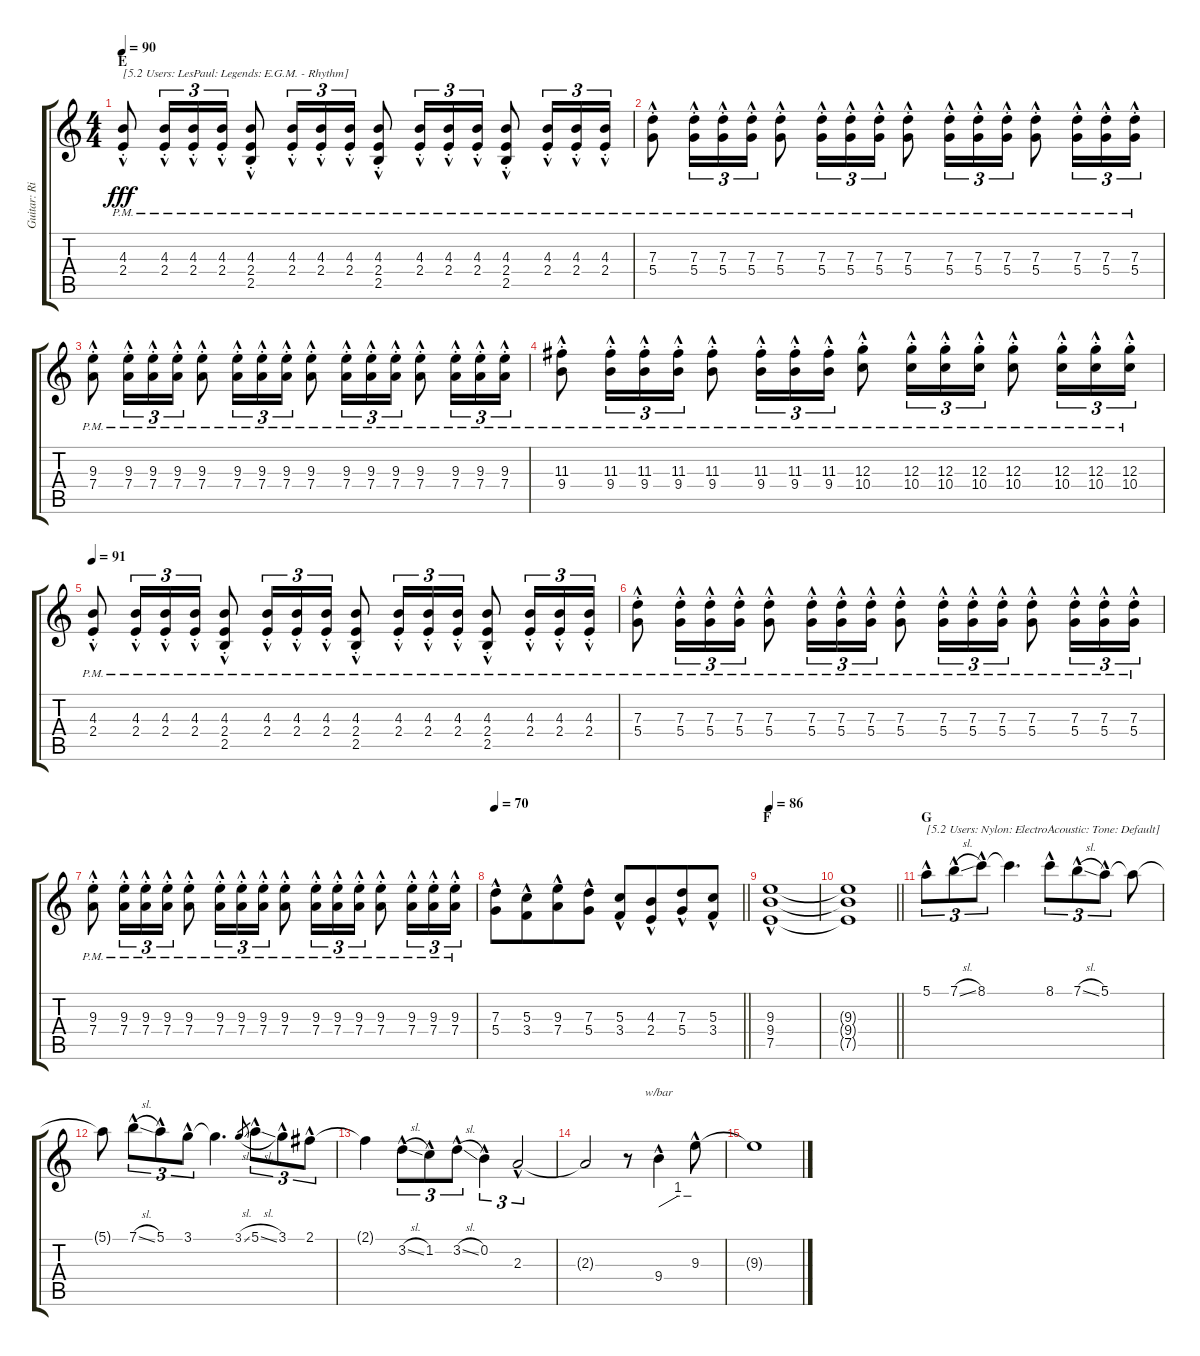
\track ("Guitar: Rik" "Guitar: Ri") {instrument electricguitarclean}
\staff {score tabs}
\tuning (E4 B3 G3 D3 A2 E2) {hide}
\ts (4 4)
\section ("" "E")
\tempo 90
\clef g2
\ks c
(4.3{hac pm st} 2.4{hac pm st}).8{txt "[5.2 Users: LesPaul: Legends: E.G.M. - Rhythm]" dy fff volume 16 instrument distortionguitar} (4.3{hac pm st} 2.4{hac pm st}).16{tu (3 2)} (4.3{hac pm st} 2.4{hac pm st}).16{tu (3 2)} (4.3{hac pm st} 2.4{hac pm st}).16{tu (3 2)} (4.3{hac pm st} 2.4{hac pm st} 2.5{hac pm st}).8 (4.3{hac pm st} 2.4{hac pm st}).16{tu (3 2)} (4.3{hac pm st} 2.4{hac pm st}).16{tu (3 2)} (4.3{hac pm st} 2.4{hac pm st}).16{tu (3 2)} (4.3{hac pm st} 2.4{hac pm st} 2.5{hac pm st}).8 (4.3{hac pm st} 2.4{hac pm st}).16{tu (3 2)} (4.3{hac pm st} 2.4{hac pm st}).16{tu (3 2)} (4.3{hac pm st} 2.4{hac pm st}).16{tu (3 2)} (4.3{hac pm st} 2.4{hac pm st} 2.5{hac pm st}).8 (4.3{hac pm st} 2.4{hac pm st}).16{tu (3 2)} (4.3{hac pm st} 2.4{hac pm st}).16{tu (3 2)} (4.3{hac pm st} 2.4{hac pm st}).16{tu (3 2)} |
(7.3{hac pm st} 5.4{hac pm st}).8 (7.3{hac pm st} 5.4{hac pm st}).16{tu (3 2)} (7.3{hac pm st} 5.4{hac pm st}).16{tu (3 2)} (7.3{hac pm st} 5.4{hac pm st}).16{tu (3 2)} (7.3{hac pm st} 5.4{hac pm st}).8 (7.3{hac pm st} 5.4{hac pm st}).16{tu (3 2)} (7.3{hac pm st} 5.4{hac pm st}).16{tu (3 2)} (7.3{hac pm st} 5.4{hac pm st}).16{tu (3 2)} (7.3{hac pm st} 5.4{hac pm st}).8 (7.3{hac pm st} 5.4{hac pm st}).16{tu (3 2)} (7.3{hac pm st} 5.4{hac pm st}).16{tu (3 2)} (7.3{hac pm st} 5.4{hac pm st}).16{tu (3 2)} (7.3{hac pm st} 5.4{hac pm st}).8 (7.3{hac pm st} 5.4{hac pm st}).16{tu (3 2)} (7.3{hac pm st} 5.4{hac pm st}).16{tu (3 2)} (7.3{hac pm st} 5.4{hac pm st}).16{tu (3 2)} |
(9.3{hac pm st} 7.4{hac pm st}).8 (9.3{hac pm st} 7.4{hac pm st}).16{tu (3 2)} (9.3{hac pm st} 7.4{hac pm st}).16{tu (3 2)} (9.3{hac pm st} 7.4{hac pm st}).16{tu (3 2)} (9.3{hac pm st} 7.4{hac pm st}).8 (9.3{hac pm st} 7.4{hac pm st}).16{tu (3 2)} (9.3{hac pm st} 7.4{hac pm st}).16{tu (3 2)} (9.3{hac pm st} 7.4{hac pm st}).16{tu (3 2)} (9.3{hac pm st} 7.4{hac pm st}).8 (9.3{hac pm st} 7.4{hac pm st}).16{tu (3 2)} (9.3{hac pm st} 7.4{hac pm st}).16{tu (3 2)} (9.3{hac pm st} 7.4{hac pm st}).16{tu (3 2)} (9.3{hac pm st} 7.4{hac pm st}).8 (9.3{hac pm st} 7.4{hac pm st}).16{tu (3 2)} (9.3{hac pm st} 7.4{hac pm st}).16{tu (3 2)} (9.3{hac pm st} 7.4{hac pm st}).16{tu (3 2)} |
(11.3{hac pm st} 9.4{hac pm st}).8 (11.3{hac pm st} 9.4{hac pm st}).16{tu (3 2)} (11.3{hac pm st} 9.4{hac pm st}).16{tu (3 2)} (11.3{hac pm st} 9.4{hac pm st}).16{tu (3 2)} (11.3{hac pm st} 9.4{hac pm st}).8 (11.3{hac pm st} 9.4{hac pm st}).16{tu (3 2)} (11.3{hac pm st} 9.4{hac pm st}).16{tu (3 2)} (11.3{hac pm st} 9.4{hac pm st}).16{tu (3 2)} (12.3{hac pm st} 10.4{hac pm st}).8 (12.3{hac pm st} 10.4{hac pm st}).16{tu (3 2)} (12.3{hac pm st} 10.4{hac pm st}).16{tu (3 2)} (12.3{hac pm st} 10.4{hac pm st}).16{tu (3 2)} (12.3{hac pm st} 10.4{hac pm st}).8 (12.3{hac pm st} 10.4{hac pm st}).16{tu (3 2)} (12.3{hac pm st} 10.4{hac pm st}).16{tu (3 2)} (12.3{hac pm st} 10.4{hac pm st}).16{tu (3 2)} |
\tempo 91
(4.3{hac pm st} 2.4{hac pm st}).8 (4.3{hac pm st} 2.4{hac pm st}).16{tu (3 2)} (4.3{hac pm st} 2.4{hac pm st}).16{tu (3 2)} (4.3{hac pm st} 2.4{hac pm st}).16{tu (3 2)} (4.3{hac pm st} 2.4{hac pm st} 2.5{hac pm st}).8 (4.3{hac pm st} 2.4{hac pm st}).16{tu (3 2)} (4.3{hac pm st} 2.4{hac pm st}).16{tu (3 2)} (4.3{hac pm st} 2.4{hac pm st}).16{tu (3 2)} (4.3{hac pm st} 2.4{hac pm st} 2.5{hac pm st}).8 (4.3{hac pm st} 2.4{hac pm st}).16{tu (3 2)} (4.3{hac pm st} 2.4{hac pm st}).16{tu (3 2)} (4.3{hac pm st} 2.4{hac pm st}).16{tu (3 2)} (4.3{hac pm st} 2.4{hac pm st} 2.5{hac pm st}).8 (4.3{hac pm st} 2.4{hac pm st}).16{tu (3 2)} (4.3{hac pm st} 2.4{hac pm st}).16{tu (3 2)} (4.3{hac pm st} 2.4{hac pm st}).16{tu (3 2)} |
(7.3{hac pm st} 5.4{hac pm st}).8 (7.3{hac pm st} 5.4{hac pm st}).16{tu (3 2)} (7.3{hac pm st} 5.4{hac pm st}).16{tu (3 2)} (7.3{hac pm st} 5.4{hac pm st}).16{tu (3 2)} (7.3{hac pm st} 5.4{hac pm st}).8 (7.3{hac pm st} 5.4{hac pm st}).16{tu (3 2)} (7.3{hac pm st} 5.4{hac pm st}).16{tu (3 2)} (7.3{hac pm st} 5.4{hac pm st}).16{tu (3 2)} (7.3{hac pm st} 5.4{hac pm st}).8 (7.3{hac pm st} 5.4{hac pm st}).16{tu (3 2)} (7.3{hac pm st} 5.4{hac pm st}).16{tu (3 2)} (7.3{hac pm st} 5.4{hac pm st}).16{tu (3 2)} (7.3{hac pm st} 5.4{hac pm st}).8 (7.3{hac pm st} 5.4{hac pm st}).16{tu (3 2)} (7.3{hac pm st} 5.4{hac pm st}).16{tu (3 2)} (7.3{hac pm st} 5.4{hac pm st}).16{tu (3 2)} |
(9.3{hac pm st} 7.4{hac pm st}).8 (9.3{hac pm st} 7.4{hac pm st}).16{tu (3 2)} (9.3{hac pm st} 7.4{hac pm st}).16{tu (3 2)} (9.3{hac pm st} 7.4{hac pm st}).16{tu (3 2)} (9.3{hac pm st} 7.4{hac pm st}).8 (9.3{hac pm st} 7.4{hac pm st}).16{tu (3 2)} (9.3{hac pm st} 7.4{hac pm st}).16{tu (3 2)} (9.3{hac pm st} 7.4{hac pm st}).16{tu (3 2)} (9.3{hac pm st} 7.4{hac pm st}).8 (9.3{hac pm st} 7.4{hac pm st}).16{tu (3 2)} (9.3{hac pm st} 7.4{hac pm st}).16{tu (3 2)} (9.3{hac pm st} 7.4{hac pm st}).16{tu (3 2)} (9.3{hac pm st} 7.4{hac pm st}).8 (9.3{hac pm st} 7.4{hac pm st}).16{tu (3 2)} (9.3{hac pm st} 7.4{hac pm st}).16{tu (3 2)} (9.3{hac pm st} 7.4{hac pm st}).16{tu (3 2)} |
\tempo 70
\barLineRight lightlight
(7.3{hac} 5.4{hac}).8 (5.3{hac} 3.4{hac}).8{beam merge} (9.3{hac} 7.4{hac}).8 (7.3{hac} 5.4{hac}).8 (5.3{hac} 3.4{hac}).8{beam merge} (4.3{hac} 2.4{hac}).8{beam merge} (7.3{hac} 5.4{hac}).8 (5.3{hac} 3.4{hac}).8 |
\section ("" "F")
\tempo 86
(9.3{hac} 9.4{hac} 7.5{hac}).1{volume 0} |
\barLineRight lightlight
(9.3{t} 9.4{t} 7.5{t}).1 |
\section ("" "G")
5.1{hac}.8{tu (3 2) txt "[5.2 Users: Nylon: ElectroAcoustic: Tone: Default]" volume 13 instrument acousticguitarnylon} 7.1{sl hac}.8{tu (3 2)} 8.1{hac}.8{tu (3 2)} 8.1{t}.4{d} 8.1{hac}.8{tu (3 2)} 7.1{sl hac}.8{tu (3 2)} 5.1{hac}.8{tu (3 2)} 5.1{t}.8 |
5.1{t}.8 7.1{sl hac}.8{tu (3 2)} 5.1{hac}.8{tu (3 2)} 3.1{hac}.8{tu (3 2)} 3.1{t}.4{d} 3.1{sl}.8{gr} 5.1{sl hac}.8{tu (3 2)} 3.1{hac}.8{tu (3 2)} 2.1{hac}.8{tu (3 2)} |
2.1{t}.4 3.2{sl hac}.8{tu (3 2)} 1.2{hac}.8{tu (3 2)} 3.2{sl hac}.8{tu (3 2)} 0.2{hac}.4{tu (3 2)} 2.3{hac}.2{tu (3 2)} |
2.3{t}.2 r.8 9.4{hac}.4{tbe (custom default 0 0 35 4 52 4 60 4)} 9.3{hac}.8 |
9.3{t}.1
